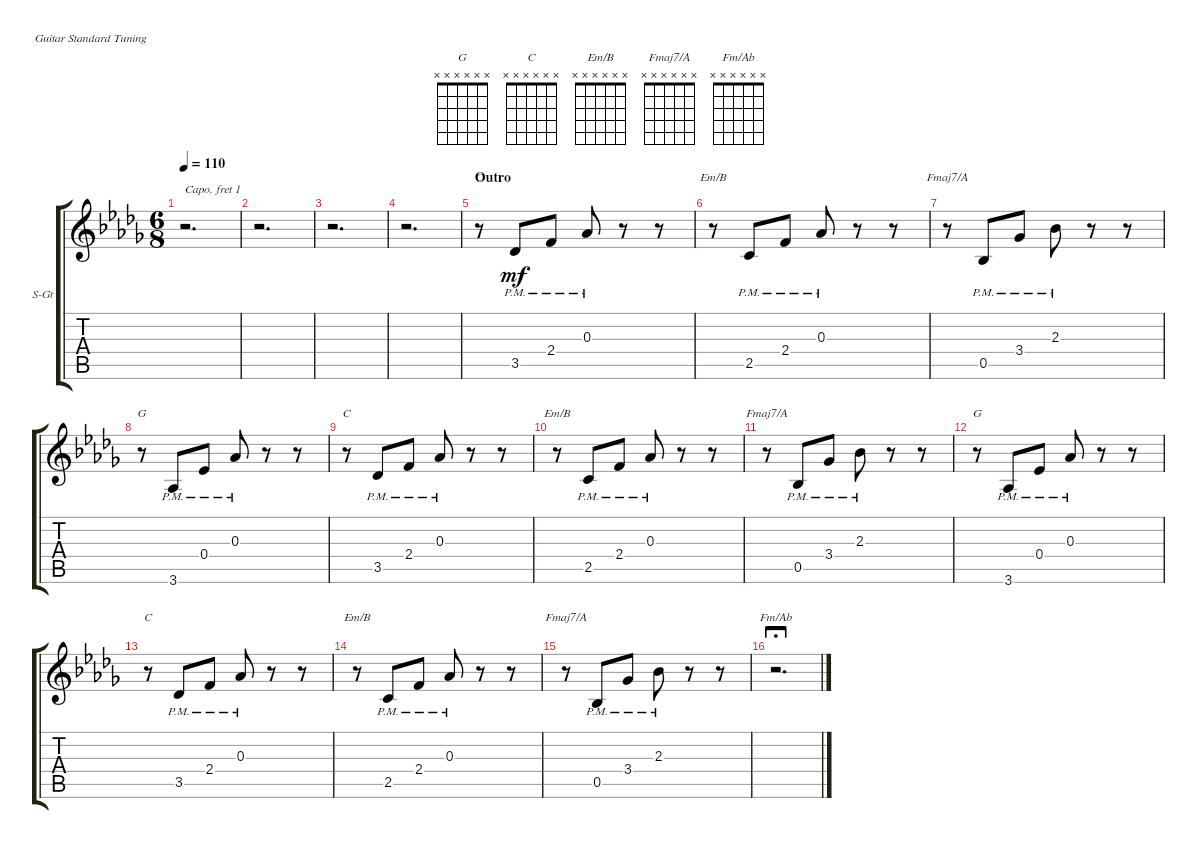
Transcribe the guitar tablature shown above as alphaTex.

\defaultSystemsLayout 4
\bracketExtendMode groupsimilarinstruments
\firstSystemTrackNameOrientation horizontal
\otherSystemsTrackNameOrientation horizontal
\track ("Steel Guitar" "S-Gt") {instrument acousticguitarsteel}
\staff {score tabs}
\capo 1
\tuning (E4 B3 G3 D3 A2 E2)
\chord ("G" x x x x x x)
\chord ("C" x x x x x x)
\chord ("Em/B" x x x x x x)
\chord ("Fmaj7/A" x x x x x x)
\chord ("Fm/Ab" x x x x x x)
\ts (6 8)
\tempo 110
\clef g2
\ks db
r.2{d dy mf} |
r.2{d} |
r.2{d} |
r.2{d} |
\section ("" "Outro")
r.8{ch "C"} 3.5{pm}.8 2.4{pm}.8 0.3{pm}.8 r.8 r.8 |
r.8{ch "Em/B"} 2.5{pm}.8 2.4{pm}.8 0.3{pm}.8 r.8 r.8 |
r.8{ch "Fmaj7/A"} 0.5{pm}.8 3.4{pm}.8 2.3{pm}.8 r.8 r.8 |
r.8{ch "G"} 3.6{pm}.8 0.4{pm}.8 0.3{pm}.8 r.8 r.8 |
r.8{ch "C"} 3.5{pm}.8 2.4{pm}.8 0.3{pm}.8 r.8 r.8 |
r.8{ch "Em/B"} 2.5{pm}.8 2.4{pm}.8 0.3{pm}.8 r.8 r.8 |
r.8{ch "Fmaj7/A"} 0.5{pm}.8 3.4{pm}.8 2.3{pm}.8 r.8 r.8 |
r.8{ch "G"} 3.6{pm}.8 0.4{pm}.8 0.3{pm}.8 r.8 r.8 |
r.8{ch "C"} 3.5{pm}.8 2.4{pm}.8 0.3{pm}.8 r.8 r.8 |
r.8{ch "Em/B"} 2.5{pm}.8 2.4{pm}.8 0.3{pm}.8 r.8 r.8 |
r.8{ch "Fmaj7/A"} 0.5{pm}.8 3.4{pm}.8 2.3{pm}.8 r.8 r.8 |
r.2{d ch "Fm/Ab" fermata (long 1)}
